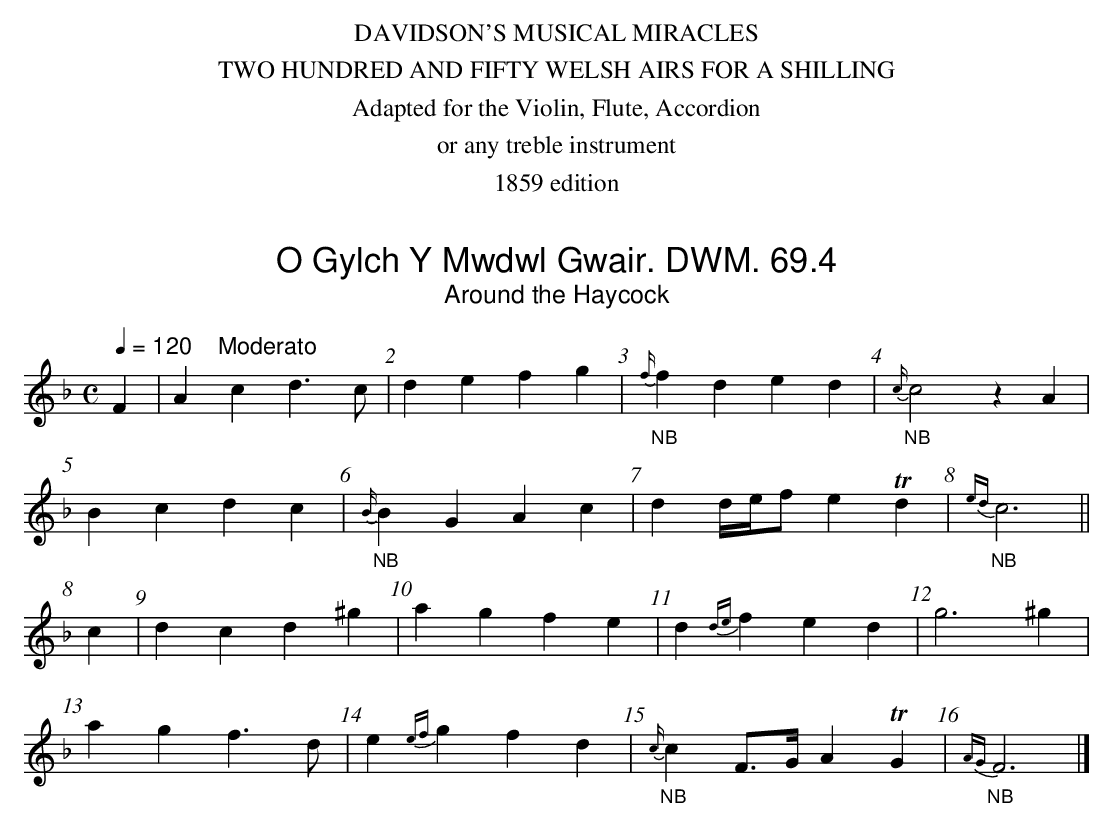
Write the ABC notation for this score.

X:1
T:Gylch Y Mwdwl Gwair. DWM. 69.4, O
T:Around the Haycock
M:C
L:1/8
Q:1/4=120 "    Moderato"
K:F
F2|A2c2d3c|d2e2f2g2|"NB"{f/}f2d2e2d2|"NB"{c/}c4 z2A2|
B2c2d2c2|"NB"{B/}B2G2A2c2|d2 d/e/f e2 Td2|"NB"{ed}c6||
c2|d2c2d2^g2|a2g2f2e2|d2 {de}f2e2d2|g6 ^g2|
a2g2f3d|e2{ef}g2f2d2|"NB"{c/}c2 F>G A2 TG2|"NB"{AG}F6|]
